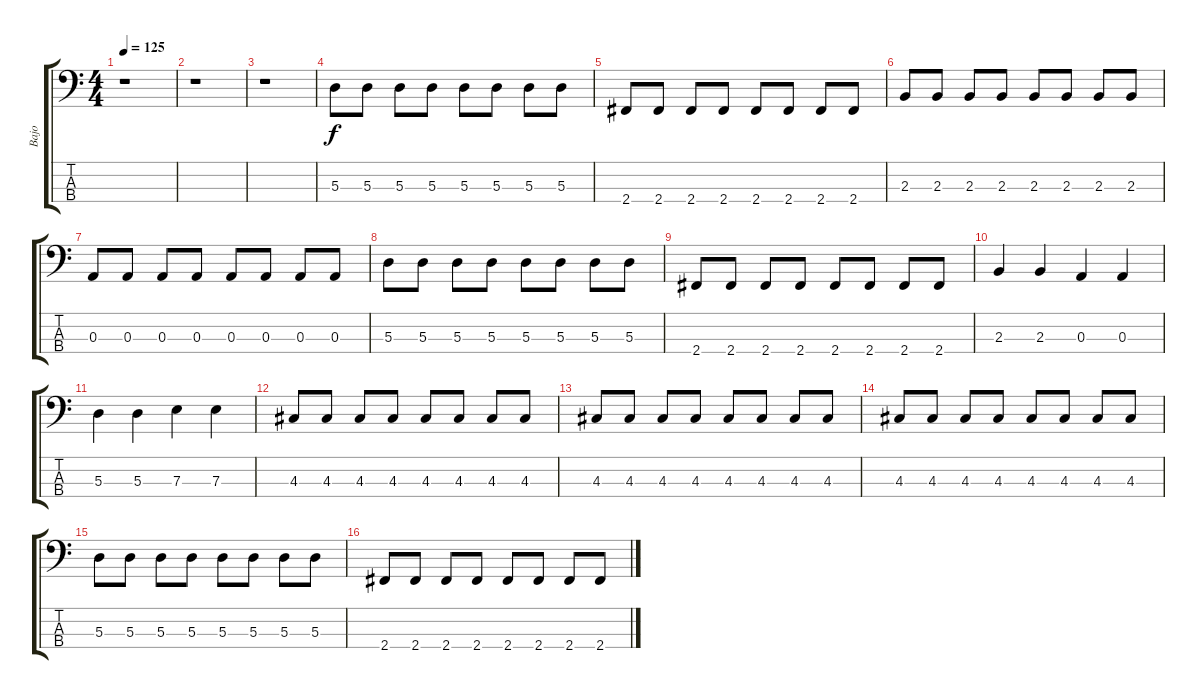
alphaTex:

\track ("Bajo" "Bajo") {instrument electricbassfinger}
\staff {score tabs}
\tuning (G2 D2 A1 E1) {hide}
\ts (4 4)
\tempo 125
\clef f4
\ks c
r.1{dy f} |
r.1 |
r.1 |
5.3.8 5.3.8 5.3.8 5.3.8 5.3.8 5.3.8 5.3.8 5.3.8 |
2.4.8 2.4.8 2.4.8 2.4.8 2.4.8 2.4.8 2.4.8 2.4.8 |
2.3.8 2.3.8 2.3.8 2.3.8 2.3.8 2.3.8 2.3.8 2.3.8 |
0.3.8 0.3.8 0.3.8 0.3.8 0.3.8 0.3.8 0.3.8 0.3.8 |
5.3.8 5.3.8 5.3.8 5.3.8 5.3.8 5.3.8 5.3.8 5.3.8 |
2.4.8 2.4.8 2.4.8 2.4.8 2.4.8 2.4.8 2.4.8 2.4.8 |
2.3.4 2.3.4 0.3.4 0.3.4 |
5.3.4 5.3.4 7.3.4 7.3.4 |
4.3.8 4.3.8 4.3.8 4.3.8 4.3.8 4.3.8 4.3.8 4.3.8 |
4.3.8 4.3.8 4.3.8 4.3.8 4.3.8 4.3.8 4.3.8 4.3.8 |
4.3.8 4.3.8 4.3.8 4.3.8 4.3.8 4.3.8 4.3.8 4.3.8 |
5.3.8 5.3.8 5.3.8 5.3.8 5.3.8 5.3.8 5.3.8 5.3.8 |
2.4.8 2.4.8 2.4.8 2.4.8 2.4.8 2.4.8 2.4.8 2.4.8
